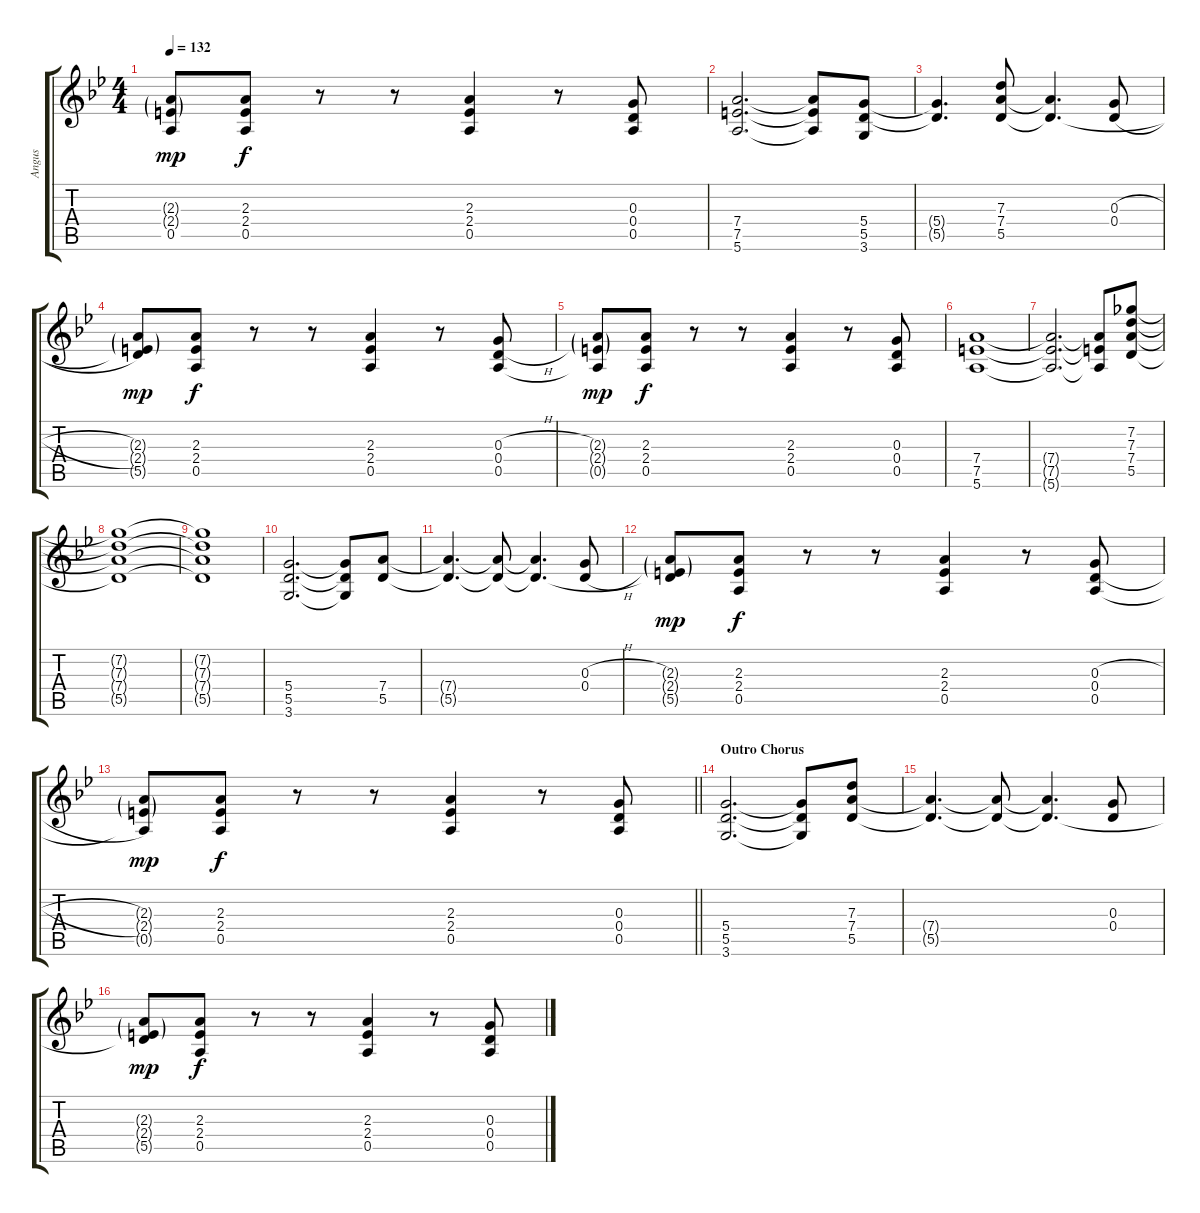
\track ("Angus" "Angus") {instrument overdrivenguitar}
\staff {score tabs}
\tuning (E4 B3 G3 D3 A2 E2) {hide}
\ts (4 4)
\tempo 132
\clef g2
\ks bb
(2.3{g} 2.4{g} 0.5{t}).8{dy mp} (2.3 2.4 0.5).8{dy f} r.8 r.8 (2.3 2.4 0.5).4 r.8 (0.3 0.4 0.5).8 |
(7.4 7.5 5.6).2{d} (7.4{t} 7.5{t} 5.6{t}).8 (5.4 5.5 3.6).8 |
(5.4{t} 5.5{t}).4{d} (7.3 7.4 5.5).8 (7.4{t} 5.5{t}).4{d} (0.3{h} 0.4{h}).8 |
(2.3{g} 2.4{g} 5.5{t}).8{dy mp} (2.3 2.4 0.5).8{dy f} r.8 r.8 (2.3 2.4 0.5).4 r.8 (0.3{h} 0.4{h} 0.5).8 |
(2.3{g} 2.4{g} 0.5{t}).8{dy mp} (2.3 2.4 0.5).8{dy f} r.8 r.8 (2.3 2.4 0.5).4 r.8 (0.3 0.4 0.5).8 |
(7.4 7.5 5.6).1 |
(7.4{t} 7.5{t} 5.6{t}).2{d} (7.4{t} 7.5{t} 5.6{t}).8 (7.2 7.3 7.4 5.5).8 |
(7.2{t} 7.3{t} 7.4{t} 5.5{t}).1 |
(7.2{t} 7.3{t} 7.4{t} 5.5{t}).1 |
(5.4 5.5 3.6).2{d} (5.4{t} 5.5{t} 3.6{t}).8 (7.4 5.5).8 |
(7.4{t} 5.5{t}).4{d} (7.4{t} 5.5{t}).8 (7.4{t} 5.5{t}).4{d} (0.3{h} 0.4{h}).8 |
(2.3{g} 2.4{g} 5.5{t}).8{dy mp} (2.3 2.4 0.5).8{dy f} r.8 r.8 (2.3 2.4 0.5).4 r.8 (0.3{h} 0.4{h} 0.5).8 |
\barLineRight lightlight
(2.3{g} 2.4{g} 0.5{t}).8{dy mp} (2.3 2.4 0.5).8{dy f} r.8 r.8 (2.3 2.4 0.5).4 r.8 (0.3 0.4 0.5).8 |
\section ("" "Outro Chorus")
(5.4 5.5 3.6).2{d} (5.4{t} 5.5{t} 3.6{t}).8 (7.3 7.4 5.5).8 |
(7.4{t} 5.5{t}).4{d} (7.4{t} 5.5{t}).8 (7.4{t} 5.5{t}).4{d} (0.3 0.4).8 |
(2.3{g} 2.4{g} 5.5{t}).8{dy mp} (2.3 2.4 0.5).8{dy f} r.8 r.8 (2.3 2.4 0.5).4 r.8 (0.3{h} 0.4{h} 0.5).8
